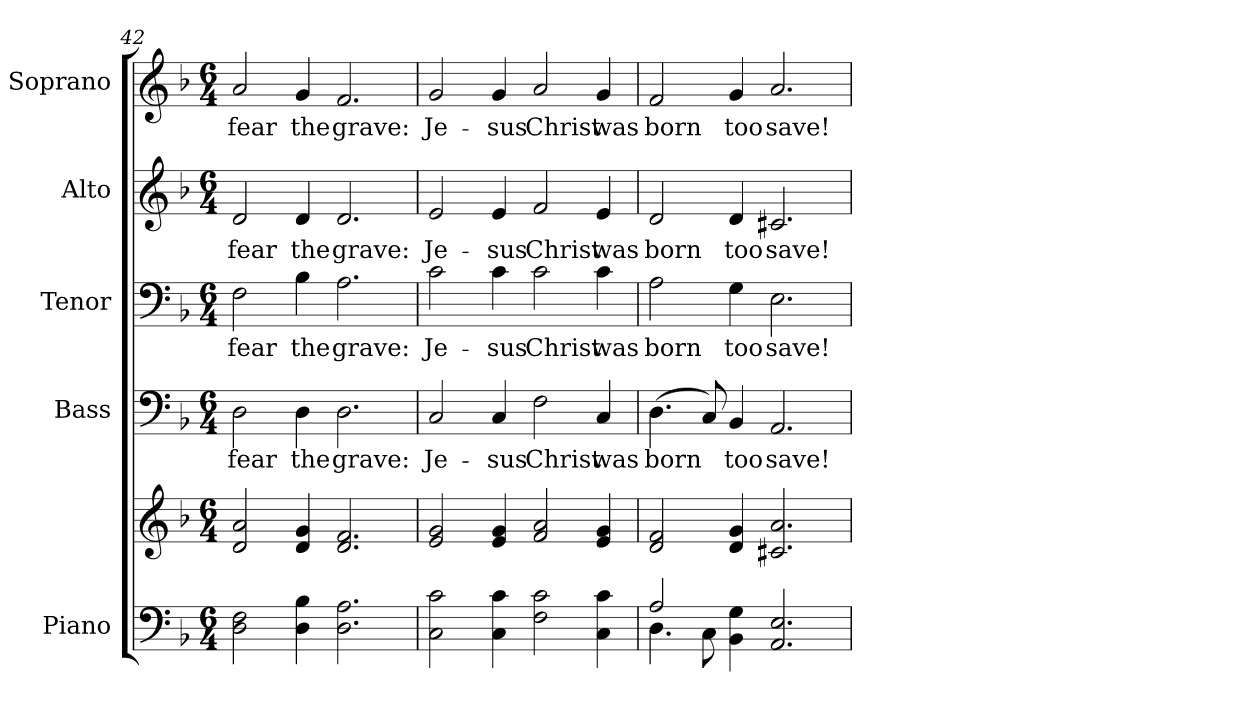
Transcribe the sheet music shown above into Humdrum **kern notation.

**kern	**kern	**kern	**text	**kern	**text	**kern	**text	**kern	**text
*part5	*part5	*part4	*part4	*part3	*part3	*part2	*part2	*part1	*part1
*staff6	*staff5	*staff4	*staff4	*staff3	*staff3	*staff2	*staff2	*staff1	*staff1
*I"Piano	*	*I"Bass	*	*I"Tenor	*	*I"Alto	*	*I"Soprano	*
*I'Pno.	*	*I'B.	*	*I'T.	*	*I'A.	*	*I'S.	*
*clefF4	*clefG2	*clefF4	*	*clefF4	*	*clefG2	*	*clefG2	*
*k[b-]	*k[b-]	*k[b-]	*	*k[b-]	*	*k[b-]	*	*k[b-]	*
*F:	*F:	*F:	*	*F:	*	*F:	*	*F:	*
*M6/4	*M6/4	*M6/4	*	*M6/4	*	*M6/4	*	*M6/4	*
=42	=42	=42	=42	=42	=42	=42	=42	=42	=42
!	!	!	!LO:LY:b:color=#000000	!	!	!	!	!	!
!	!	!	!	!	!LO:LY:b:color=#000000	!	!	!	!
!	!	!	!	!	!	!	!LO:LY:b:color=#000000	!	!
!	!	!	!	!	!	!	!	!	!LO:LY:b:color=#000000
2Di\ 2Fi	2di/ 2ai	2Di\	fear	2Fi\	fear	2di/	fear	2ai/	fear
!	!	!	!LO:LY:b:color=#000000	!	!	!	!	!	!
!	!	!	!	!	!LO:LY:b:color=#000000	!	!	!	!
!	!	!	!	!	!	!	!LO:LY:b:color=#000000	!	!
!	!	!	!	!	!	!	!	!	!LO:LY:b:color=#000000
4Di\ 4B-i	4di/ 4gi	4Di\	the	4B-i\	the	4di/	the	4gi/	the
!	!	!	!LO:LY:b:color=#000000	!	!	!	!	!	!
!	!	!	!	!	!LO:LY:b:color=#000000	!	!	!	!
!	!	!	!	!	!	!	!LO:LY:b:color=#000000	!	!
!	!	!	!	!	!	!	!	!	!LO:LY:b:color=#000000
2.Di\ 2.Ai	2.di/ 2.fi	2.Di\	grave:	2.Ai\	grave:	2.di/	grave:	2.fi/	grave:
!!LO:PB:g=z
=43	=43	=43	=43	=43	=43	=43	=43	=43	=43
!	!	!	!LO:LY:b:color=#000000	!	!	!	!	!	!
!	!	!	!	!	!LO:LY:b:color=#000000	!	!	!	!
!	!	!	!	!	!	!	!LO:LY:b:color=#000000	!	!
!	!	!	!	!	!	!	!	!	!LO:LY:b:color=#000000
2Ci\ 2ci	2ei/ 2gi	2Ci/	Je-	2ci\	Je-	2ei/	Je-	2gi/	Je-
!	!	!	!LO:LY:b:color=#000000	!	!	!	!	!	!
!	!	!	!	!	!LO:LY:b:color=#000000	!	!	!	!
!	!	!	!	!	!	!	!LO:LY:b:color=#000000	!	!
!	!	!	!	!	!	!	!	!	!LO:LY:b:color=#000000
4Ci\ 4ci	4ei/ 4gi	4Ci/	-sus	4ci\	-sus	4ei/	-sus	4gi/	-sus
!	!	!	!LO:LY:b:color=#000000	!	!	!	!	!	!
!	!	!	!	!	!LO:LY:b:color=#000000	!	!	!	!
!	!	!	!	!	!	!	!LO:LY:b:color=#000000	!	!
!	!	!	!	!	!	!	!	!	!LO:LY:b:color=#000000
2Fi\ 2ci	2fi/ 2ai	2Fi\	Christ	2ci\	Christ	2fi/	Christ	2ai/	Christ
!	!	!	!LO:LY:b:color=#000000	!	!	!	!	!	!
!	!	!	!	!	!LO:LY:b:color=#000000	!	!	!	!
!	!	!	!	!	!	!	!LO:LY:b:color=#000000	!	!
!	!	!	!	!	!	!	!	!	!LO:LY:b:color=#000000
4Ci\ 4ci	4ei/ 4gi	4Ci/	was	4ci\	was	4ei/	was	4gi/	was
=44	=44	=44	=44	=44	=44	=44	=44	=44	=44
*^	*	*	*	*	*	*	*	*	*
!	!	!	!	!LO:LY:b:color=#000000	!	!	!	!	!	!
!	!	!	!	!	!	!LO:LY:b:color=#000000	!	!	!	!
!	!	!	!	!	!	!	!	!LO:LY:b:color=#000000	!	!
!	!	!	!	!	!	!	!	!	!	!LO:LY:b:color=#000000
2Ai/	4.Di\	2di/ 2fi	(4.Di\	born	2Ai\	born	2di/	born	2fi/	born
.	8Ci\	.	8Ci/)	.	.	.	.	.	.	.
!	!	!	!	!LO:LY:b:color=#000000	!	!	!	!	!	!
!	!	!	!	!	!	!LO:LY:b:color=#000000	!	!	!	!
!	!	!	!	!	!	!	!	!LO:LY:b:color=#000000	!	!
!	!	!	!	!	!	!	!	!	!	!LO:LY:b:color=#000000
4BB-i\ 4Gi	4ryy	4di/ 4gi	4BB-i/	too	4Gi\	too	4di/	too	4gi/	too
!	!	!	!	!LO:LY:b:color=#000000	!	!	!	!	!	!
!	!	!	!	!	!	!LO:LY:b:color=#000000	!	!	!	!
!	!	!	!	!	!	!	!	!LO:LY:b:color=#000000	!	!
!	!	!	!	!	!	!	!	!	!	!LO:LY:b:color=#000000
2.AAi/ 2.Ei	2.ryy	2.c#Xi/ 2.ai	2.AAi/	save!	2.Ei\	save!	2.c#Xi/	save!	2.ai/	save!
*v	*v	*	*	*	*	*	*	*	*	*
=	=	=	=	=	=	=	=	=	=
*-	*-	*-	*-	*-	*-	*-	*-	*-	*-
